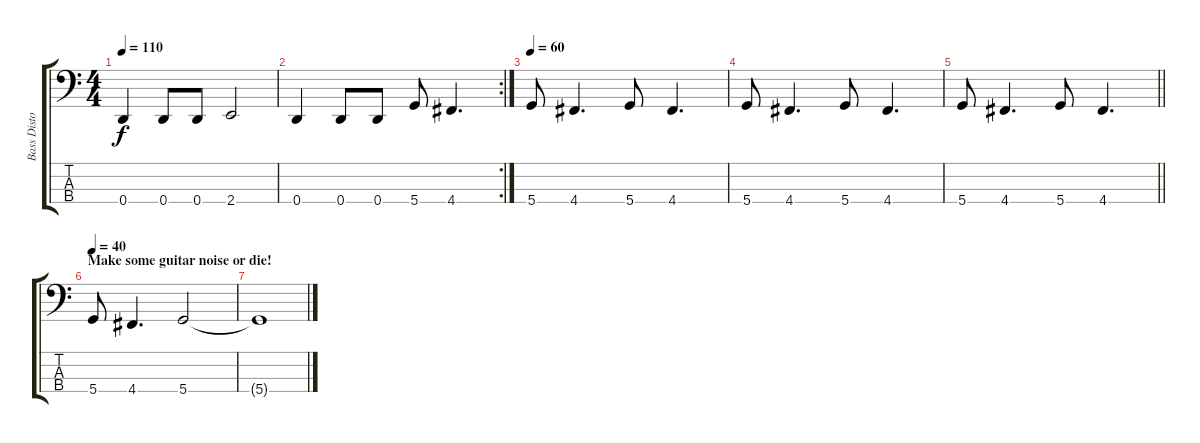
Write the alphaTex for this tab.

\track ("Bass Distortion" "Bass Disto") {instrument electricbassfinger}
\staff {score tabs}
\tuning (G2 D2 A1 D1) {hide}
\ts (4 4)
\tempo 110
\clef f4
\ks c
0.4.4{dy f} 0.4.8 0.4.8 2.4.2 |
\rc 2
0.4.4 0.4.8 0.4.8 5.4.8 4.4.4{d} |
\tempo 60
5.4.8 4.4.4{d} 5.4.8 4.4.4{d} |
5.4.8 4.4.4{d} 5.4.8 4.4.4{d} |
\barLineRight lightlight
5.4.8 4.4.4{d} 5.4.8 4.4.4{d} |
\section ("" "Make some guitar noise or die!")
\tempo 40
5.4.8 4.4.4{d} 5.4.2 |
5.4{t}.1
